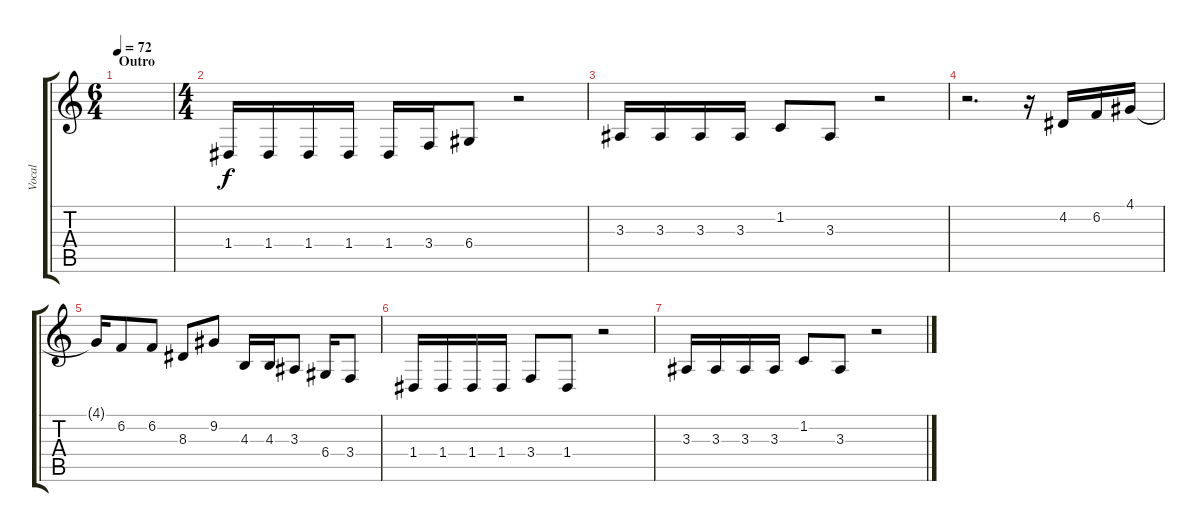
\track ("Vocal" "Vocal") {instrument clarinet}
\staff {score tabs}
\tuning (E4 B3 G3 D3 A2 E2) {hide}
\ts (6 4)
\section ("" "Outro")
\tempo 72
\clef g2
\ks c
|
\ts (4 4)
1.4.16{dy f} 1.4.16 1.4.16 1.4.16 1.4.16 3.4.16 6.4.8 r.2 |
3.3.16 3.3.16 3.3.16 3.3.16 1.2.8 3.3.8 r.2 |
r.2{d} r.16 4.2.16 6.2.16 4.1.16 |
4.1{t}.16 6.2.8 6.2.8 8.3.8 9.2.8 4.3.16 4.3.16 3.3.8 6.4.16 3.4.8 |
1.4.16 1.4.16 1.4.16 1.4.16 3.4.8 1.4.8 r.2 |
3.3.16 3.3.16 3.3.16 3.3.16 1.2.8 3.3.8 r.2
